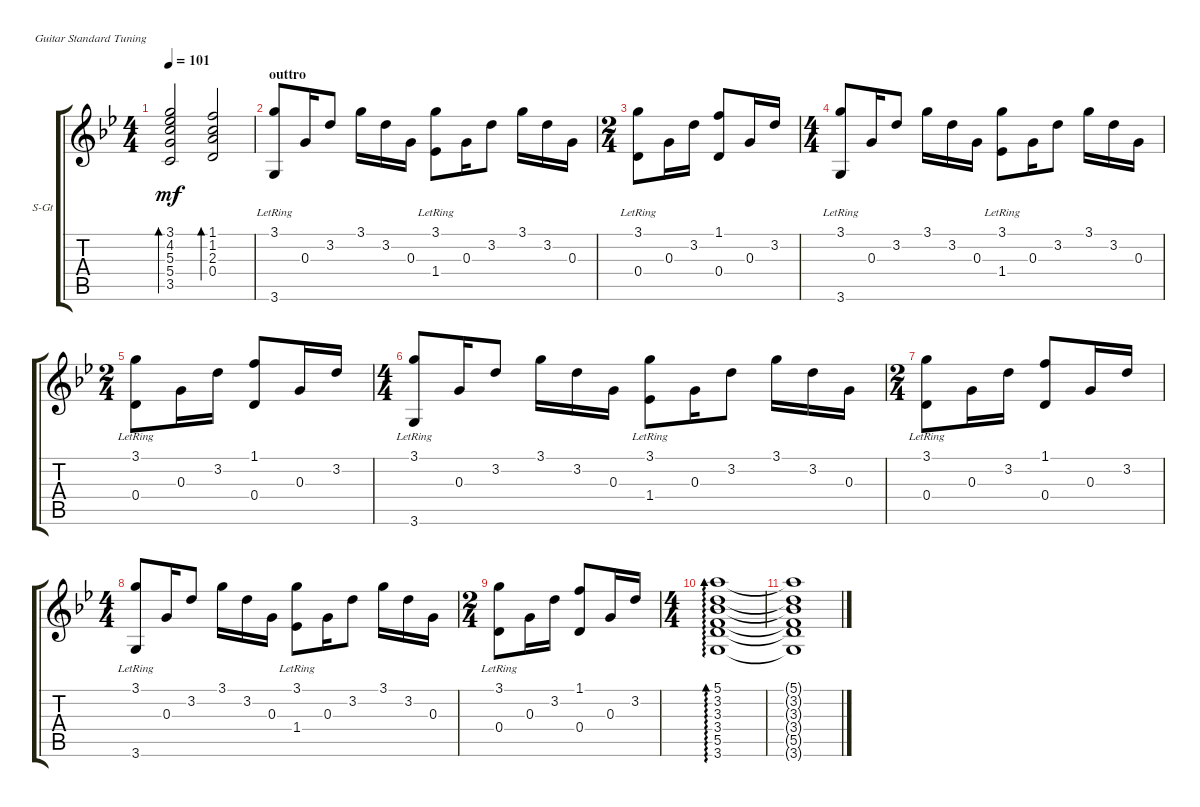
\defaultSystemsLayout 4
\bracketExtendMode groupsimilarinstruments
\firstSystemTrackNameOrientation horizontal
\otherSystemsTrackNameOrientation horizontal
\track ("Steel Guitar" "S-Gt") {instrument acousticguitarsteel}
\staff {score tabs}
\tuning (E4 B3 G3 D3 A2 E2)
\ts (4 4)
\tempo 101
\clef g2
\ks gminor
(5.4 5.3 4.2 3.1 3.5).2{bd 30 dy mf} (0.4 2.3 1.2 1.1).2{bd 30} |
\section ("" "outtro")
(3.6{lr} 3.1).8 0.3.16 3.2.8 3.1.16 3.2.16 0.3.16 (1.4{lr} 3.1).8 0.3.16 3.2.8 3.1.16 3.2.16 0.3.16 |
\ts (2 4)
(3.1 0.4{lr}).8 0.3.16 3.2.16 (1.1 0.4).8 0.3.16 3.2.16 |
\ts (4 4)
(3.6{lr} 3.1).8 0.3.16 3.2.8 3.1.16 3.2.16 0.3.16 (1.4{lr} 3.1).8 0.3.16 3.2.8 3.1.16 3.2.16 0.3.16 |
\ts (2 4)
(3.1 0.4{lr}).8 0.3.16 3.2.16 (1.1 0.4).8 0.3.16 3.2.16 |
\ts (4 4)
(3.6{lr} 3.1).8 0.3.16 3.2.8 3.1.16 3.2.16 0.3.16 (1.4{lr} 3.1).8 0.3.16 3.2.8 3.1.16 3.2.16 0.3.16 |
\ts (2 4)
(3.1 0.4{lr}).8 0.3.16 3.2.16 (1.1 0.4).8 0.3.16 3.2.16 |
\ts (4 4)
(3.6{lr} 3.1).8 0.3.16 3.2.8 3.1.16 3.2.16 0.3.16 (1.4{lr} 3.1).8 0.3.16 3.2.8 3.1.16 3.2.16 0.3.16 |
\ts (2 4)
(3.1 0.4{lr}).8 0.3.16 3.2.16 (1.1 0.4).8 0.3.16 3.2.16 |
\ts (4 4)
(3.6 5.5 3.4 3.3 3.2 5.1).1{ad 0} |
(3.6{t} 5.5{t} 3.4{t} 3.3{t} 3.2{t} 5.1{t}).1
